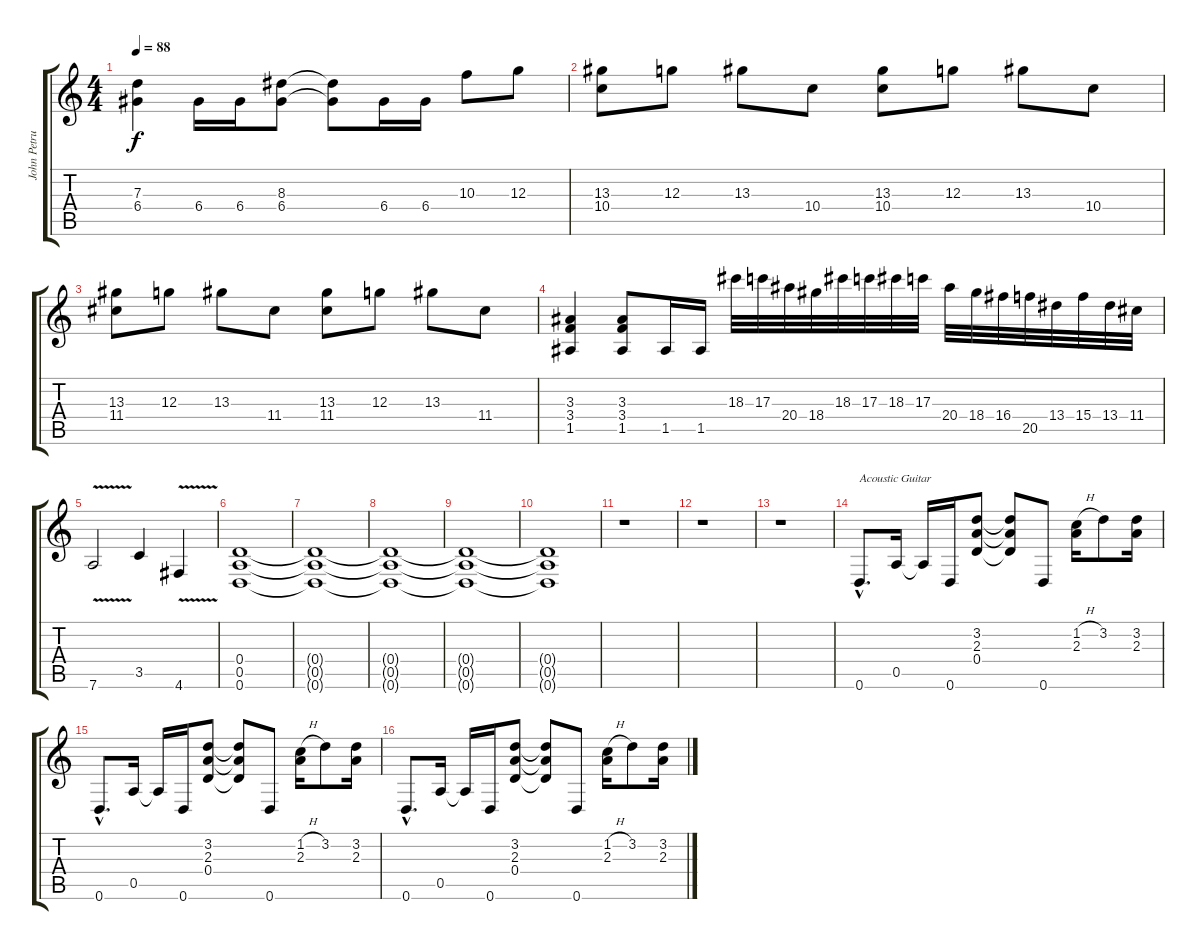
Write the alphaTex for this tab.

\track ("John Petrucci" "John Petru") {instrument distortionguitar}
\staff {score tabs}
\tuning (E4 B3 G3 D3 A2 D2) {hide}
\ts (4 4)
\tempo 88
\clef g2
\ks c
(7.3 6.4).4{dy f} 6.4.16 6.4.16 (8.3 6.4).8 (8.3{t} 6.4{t}).8 6.4.16 6.4.16 10.3.8 12.3.8 |
(13.3 10.4).8 12.3.8 13.3.8 10.4.8 (13.3 10.4).8 12.3.8 13.3.8 10.4.8 |
(13.3 11.4).8 12.3.8 13.3.8 11.4.8 (13.3 11.4).8 12.3.8 13.3.8 11.4.8 |
(3.3 3.4 1.5).4 (3.3 3.4 1.5).8 1.5.16 1.5.16 18.3.32 17.3.32 20.4.32 18.4.32 18.3.32 17.3.32 18.3.32 17.3.32 20.4.32 18.4.32 16.4.32 20.5.32 13.4.32 15.4.32 13.4.32 11.4.32 |
7.6{v}.2 3.5.4 4.6{v}.4 |
(0.4 0.5 0.6).1 |
(0.4{t} 0.5{t} 0.6{t}).1 |
(0.4{t} 0.5{t} 0.6{t}).1 |
(0.4{t} 0.5{t} 0.6{t}).1 |
(0.4{t} 0.5{t} 0.6{t}).1 |
r.1 |
r.1 |
r.1 |
0.6{hac}.8{d txt "Acoustic Guitar" instrument acousticguitarsteel} 0.5.16 0.5{t}.16 0.6.16 (3.2 2.3 0.4).8 (3.2{t} 2.3{t} 0.4{t}).8 0.6.8 (1.2{h} 2.3).16 3.2.8 (3.2 2.3).16 |
0.6{hac}.8{d} 0.5.16 0.5{t}.16 0.6.16 (3.2 2.3 0.4).8 (3.2{t} 2.3{t} 0.4{t}).8 0.6.8 (1.2{h} 2.3).16 3.2.8 (3.2 2.3).16 |
0.6{hac}.8{d} 0.5.16 0.5{t}.16 0.6.16 (3.2 2.3 0.4).8 (3.2{t} 2.3{t} 0.4{t}).8 0.6.8 (1.2{h} 2.3).16 3.2.8 (3.2 2.3).16
